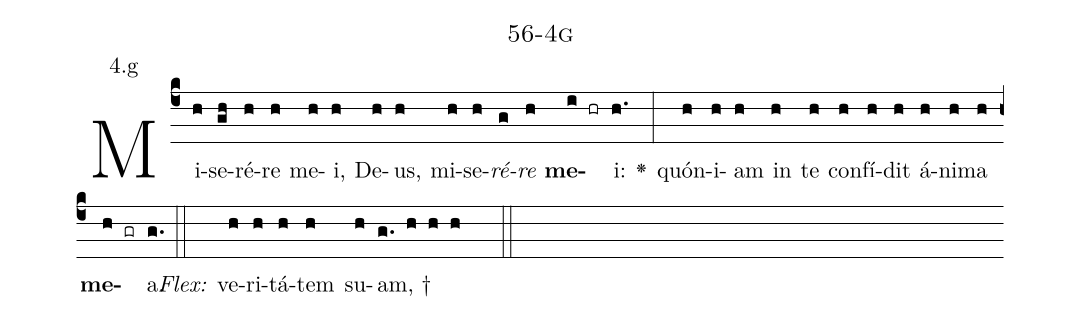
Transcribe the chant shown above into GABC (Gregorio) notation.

name: 56-4g;
annotation: 4.g;
%%
(c4)Mi(h)se(gh)ré(h)re(h) me(h)i,(h) De(h)us,(h) mi(h)se(h)<i>ré</i>(g)<i>re</i>(h) <b>me</b>(i hr)i:(h.) <v>\greheightstar</v>(:) quón(h)i(h)am(h) in(h) te(h) con(h)fí(h)dit(h) á(h)ni(h)ma(h) <b>me</b>(h gr)a.(g.) (::)
<i>Flex:</i>()  ve(h)ri(h)tá(h)tem(h) su(h)am, †(g. h h h  ::)

%E(h) u(h) o(h) u(h) a(h) e.(g.) (::)
